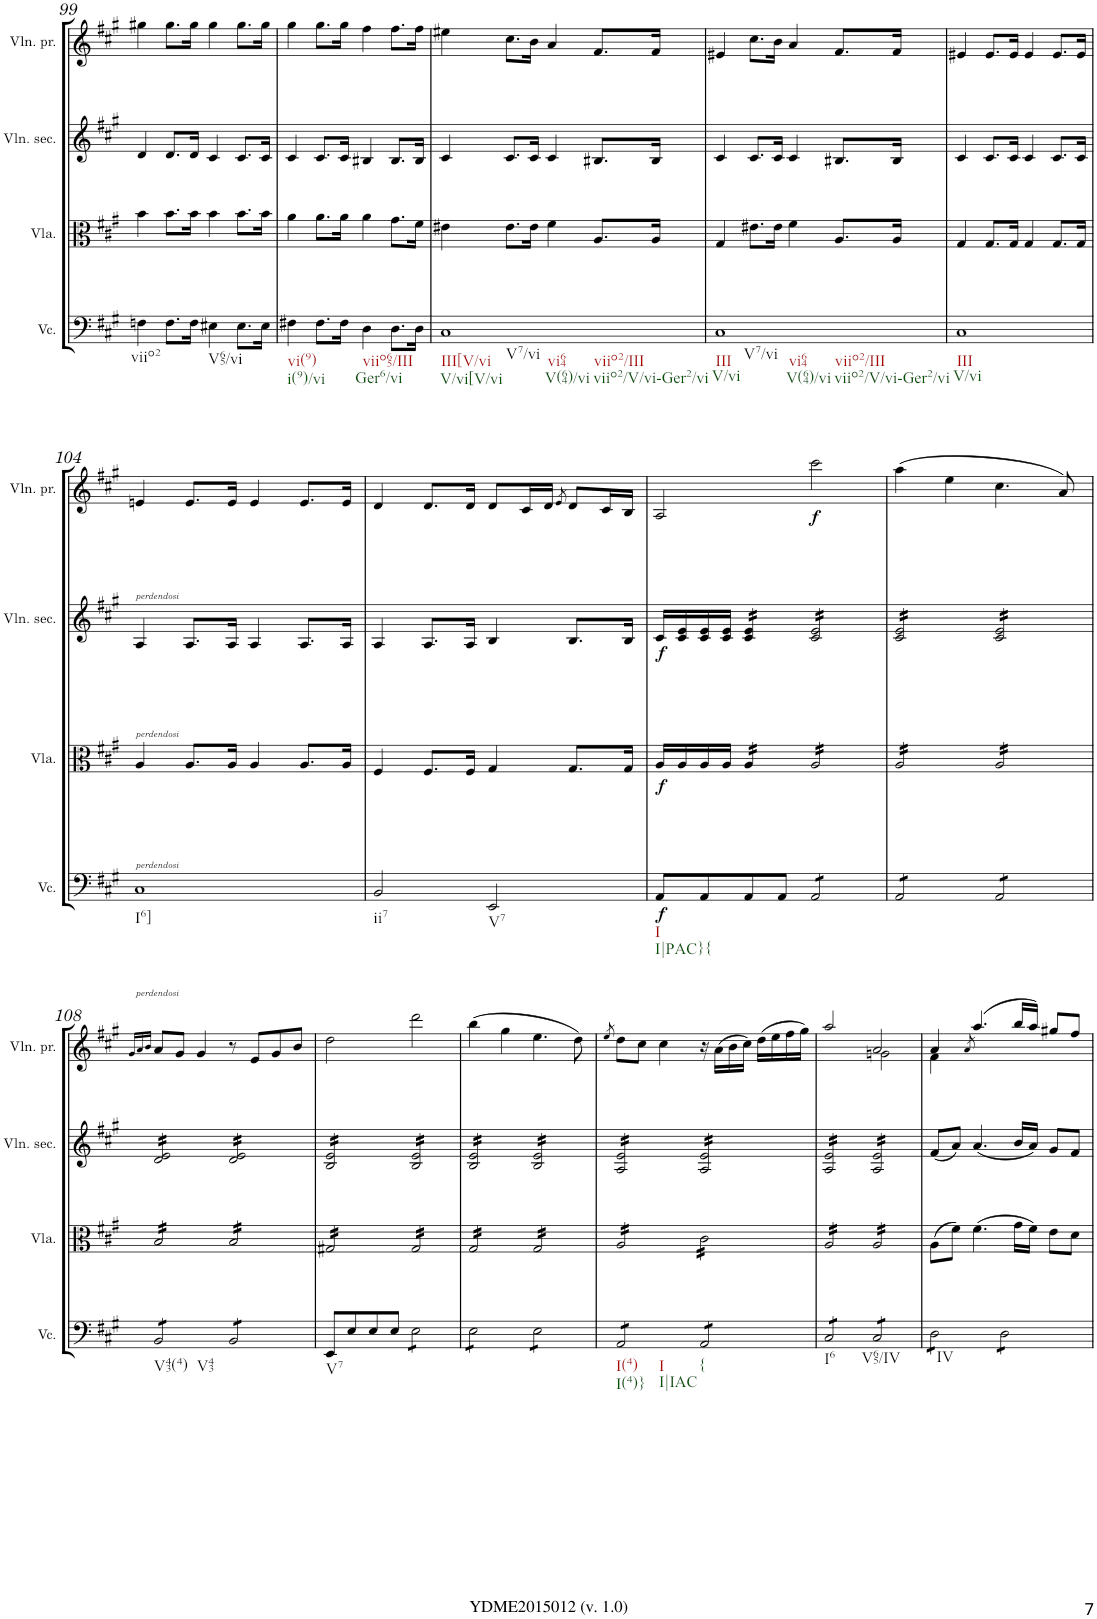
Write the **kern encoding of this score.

**kern	**dynam	**kern	**dynam	**kern	**dynam	**kern	**dynam
*part4	*part4	*part3	*part3	*part2	*part2	*part1	*part1
*staff4	*staff4	*staff3	*staff3	*staff2	*staff2	*staff1	*staff1
*I"Violoncelle	*	*I"Viola	*	*I"Violino secondo	*	*I"Violino primo	*
*I'Vc.	*	*I'Vla.	*	*I'Vln. sec.	*	*I'Vln. pr.	*
!!LO:PB:g=z
*clefF4	*	*clefC3	*	*clefG2	*	*clefG2	*
*k[f#c#g#]	*	*k[f#c#g#]	*	*k[f#c#g#]	*	*k[f#c#g#]	*
*A:	*	*A:	*	*A:	*	*A:	*
*M4/4	*	*M4/4	*	*M4/4	*	*M4/4	*
*met(c)	*	*met(c)	*	*met(c)	*	*met(c)	*
=99	=99	=99	=99	=99	=99	=99	=99
!LO:TX:b:t=viio2	!	!	!	!	!	!	!
4Fn\	.	4b\	.	4d/	.	4gg#X\	.
8.F\L	.	8.b\L	.	8.d/L	.	8.gg#\L	.
16F\Jk	.	16b\Jk	.	16d/Jk	.	16gg#\Jk	.
!LO:TX:b:t=V65/vi	!	!	!	!	!	!	!
4E#X\	.	4b\	.	4c#/	.	4gg#\	.
8.E#\L	.	8.b\L	.	8.c#/L	.	8.gg#\L	.
16E#\Jk	.	16b\Jk	.	16c#/Jk	.	16gg#\Jk	.
=100	=100	=100	=100	=100	=100	=100	=100
!LO:TX:b:t=vi(9)	!	!	!	!	!	!	!
!LO:TX:b:t=i(9)/vi	!	!	!	!	!	!	!
4F#X\	.	4a\	.	4c#/	.	4gg#\	.
8.F#\L	.	8.a\L	.	8.c#/L	.	8.gg#\L	.
16F#\Jk	.	16a\Jk	.	16c#/Jk	.	16gg#\Jk	.
!LO:TX:b:t=viio65/III	!	!	!	!	!	!	!
!LO:TX:b:t=Ger6/vi	!	!	!	!	!	!	!
4D\	.	4a\	.	4B#X/	.	4ff#\	.
8.D\L	.	8.g#\L	.	8.B#/L	.	8.ff#\L	.
16D\Jk	.	16f#\Jk	.	16B#/Jk	.	16ff#\Jk	.
=101	=101	=101	=101	=101	=101	=101	=101
!LO:TX:b:t=III[V/vi	!	!	!	!	!	!	!
!LO:TX:b:t=V/vi[V/vi	!	!	!	!	!	!	!
!LO:TX:b:t=V7/vi	!	!	!	!	!	!	!
!LO:TX:b:t=vi64	!	!	!	!	!	!	!
!LO:TX:b:t=V(64)/vi	!	!	!	!	!	!	!
!LO:TX:b:t=viio2/III	!	!	!	!	!	!	!
!LO:TX:b:t=viio2/V/vi-Ger2/vi	!	!	!	!	!	!	!
1C#	.	4e#X\	.	4c#/	.	4ee#X\	.
.	.	8.e#\L	.	8.c#/L	.	8.cc#\L	.
.	.	16e#\Jk	.	16c#/Jk	.	16b\Jk	.
.	.	4f#\	.	4c#/	.	4a/	.
.	.	8.A/L	.	8.B#X/L	.	8.f#/L	.
.	.	16A/Jk	.	16B#/Jk	.	16f#/Jk	.
=102	=102	=102	=102	=102	=102	=102	=102
!LO:TX:b:t=III	!	!	!	!	!	!	!
!LO:TX:b:t=V/vi	!	!	!	!	!	!	!
!LO:TX:b:t=V7/vi	!	!	!	!	!	!	!
!LO:TX:b:t=vi64	!	!	!	!	!	!	!
!LO:TX:b:t=V(64)/vi	!	!	!	!	!	!	!
!LO:TX:b:t=viio2/III	!	!	!	!	!	!	!
!LO:TX:b:t=viio2/V/vi-Ger2/vi	!	!	!	!	!	!	!
1C#	.	4G#/	.	4c#/	.	4e#X/	.
.	.	8.e#X\L	.	8.c#/L	.	8.cc#\L	.
.	.	16e#\Jk	.	16c#/Jk	.	16b\Jk	.
.	.	4f#\	.	4c#/	.	4a/	.
.	.	8.A/L	.	8.B#X/L	.	8.f#/L	.
.	.	16A/Jk	.	16B#/Jk	.	16f#/Jk	.
=103	=103	=103	=103	=103	=103	=103	=103
!LO:TX:b:t=III	!	!	!	!	!	!	!
!LO:TX:b:t=V/vi	!	!	!	!	!	!	!
1C#	.	4G#/	.	4c#/	.	4e#X/	.
.	.	8.G#/L	.	8.c#/L	.	8.e#/L	.
.	.	16G#/Jk	.	16c#/Jk	.	16e#/Jk	.
.	.	4G#/	.	4c#/	.	4e#/	.
.	.	8.G#/L	.	8.c#/L	.	8.e#/L	.
.	.	16G#/Jk	.	16c#/Jk	.	16e#/Jk	.
!!LO:LB:g=z
=104	=104	=104	=104	=104	=104	=104	=104
!	!	!	!	!	!	!LO:TX:b:i:t=perdendosi	!
!	!	!	!	!LO:TX:b:i:t=perdendosi	!	!	!
!	!	!LO:TX:b:i:t=perdendosi	!	!	!	!	!
!LO:TX:b:i:t=perdendosi	!	!	!	!	!	!	!
!LO:TX:b:t=I6]	!	!	!	!	!	!	!
1C#	.	4A/	.	4A/	.	4en/	.
.	.	8.A/L	.	8.A/L	.	8.e/L	.
.	.	16A/Jk	.	16A/Jk	.	16e/Jk	.
.	.	4A/	.	4A/	.	4e/	.
.	.	8.A/L	.	8.A/L	.	8.e/L	.
.	.	16A/Jk	.	16A/Jk	.	16e/Jk	.
=105	=105	=105	=105	=105	=105	=105	=105
!LO:TX:b:t=ii7	!	!	!	!	!	!	!
2BB/	.	4F#/	.	4A/	.	4d/	.
.	.	8.F#/L	.	8.A/L	.	8.d/L	.
.	.	16F#/Jk	.	16A/Jk	.	16d/Jk	.
!LO:TX:b:t=V7	!	!	!	!	!	!	!
2EE/	.	4G#/	.	4B/	.	8d/L	.
.	.	.	.	.	.	16c#/L	.
.	.	.	.	.	.	16d/JJ	.
.	.	.	.	.	.	8qe/	.
.	.	8.G#/L	.	8.B/L	.	8d/L	.
.	.	.	.	.	.	16c#/L	.
.	.	16G#/Jk	.	16B/Jk	.	16B/JJ	.
=106	=106	=106	=106	=106	=106	=106	=106
!LO:TX:b:t=I	!	!	!	!	!	!	!
!LO:TX:b:t=I|PAC}{	!	!	!	!	!	!	!
!	!LO:DY:b	!	!LO:DY:b	!	!LO:DY:b	!	!
8AA/L	f	16A/LL	f	16c#/LL	f	2A/	.
.	.	16A/	.	16c#/ 16e/	.	.	.
8AA/	.	16A/	.	16c#/ 16e/	.	.	.
.	.	16A/JJ	.	16c#/ 16e/JJ	.	.	.
*	*	*tremolo	*	*	*	*	*
*	*	*	*	*tremolo	*	*	*
8AA/	.	16A/LL	.	16c#/ 16e/LL	.	.	.
.	.	16A/	.	16c#/ 16e/	.	.	.
8AA/J	.	16A/	.	16c#/ 16e/	.	.	.
.	.	16A/JJ	.	16c#/ 16e/JJ	.	.	.
!	!	!	!	!	!	!	!LO:DY:b
*tremolo	*	*	*	*	*	*	*
8AA/L	.	16A/LL	.	16c#/ 16e/LL	.	2ccc#\	f
.	.	16A/	.	16c#/ 16e/	.	.	.
8AA/	.	16A/	.	16c#/ 16e/	.	.	.
.	.	16A/	.	16c#/ 16e/	.	.	.
8AA/	.	16A/	.	16c#/ 16e/	.	.	.
.	.	16A/	.	16c#/ 16e/	.	.	.
8AA/J	.	16A/	.	16c#/ 16e/	.	.	.
.	.	16A/JJ	.	16c#/ 16e/JJ	.	.	.
=107	=107	=107	=107	=107	=107	=107	=107
8AA/L	.	16A/LL	.	16c#/ 16e/LL	.	(>4aa\	.
.	.	16A/	.	16c#/ 16e/	.	.	.
8AA/	.	16A/	.	16c#/ 16e/	.	.	.
.	.	16A/	.	16c#/ 16e/	.	.	.
8AA/	.	16A/	.	16c#/ 16e/	.	4ee\	.
.	.	16A/	.	16c#/ 16e/	.	.	.
8AA/J	.	16A/	.	16c#/ 16e/	.	.	.
.	.	16A/JJ	.	16c#/ 16e/JJ	.	.	.
8AA/L	.	16A/LL	.	16c#/ 16e/LL	.	4.cc#\	.
.	.	16A/	.	16c#/ 16e/	.	.	.
8AA/	.	16A/	.	16c#/ 16e/	.	.	.
.	.	16A/	.	16c#/ 16e/	.	.	.
8AA/	.	16A/	.	16c#/ 16e/	.	.	.
.	.	16A/	.	16c#/ 16e/	.	.	.
8AA/J	.	16A/	.	16c#/ 16e/	.	8a/)	.
.	.	16A/JJ	.	16c#/ 16e/JJ	.	.	.
!!LO:LB:g=z
=108	=108	=108	=108	=108	=108	=108	=108
.	.	.	.	.	.	16qg#/LL	.
.	.	.	.	.	.	16qa/	.
.	.	.	.	.	.	16qb/JJ	.
!LO:TX:b:t=V43(4)	!	!	!	!	!	!	!
!LO:TX:b:t=V43	!	!	!	!	!	!	!
8BB/L	.	16B/LL	.	16d/ 16e/LL	.	8a/L	.
.	.	16B/	.	16d/ 16e/	.	.	.
8BB/	.	16B/	.	16d/ 16e/	.	8g#/J	.
.	.	16B/	.	16d/ 16e/	.	.	.
8BB/	.	16B/	.	16d/ 16e/	.	4g#/	.
.	.	16B/	.	16d/ 16e/	.	.	.
8BB/J	.	16B/	.	16d/ 16e/	.	.	.
.	.	16B/JJ	.	16d/ 16e/JJ	.	.	.
8BB/L	.	16B/LL	.	16d/ 16e/LL	.	8r	.
.	.	16B/	.	16d/ 16e/	.	.	.
8BB/	.	16B/	.	16d/ 16e/	.	8e/L	.
.	.	16B/	.	16d/ 16e/	.	.	.
8BB/	.	16B/	.	16d/ 16e/	.	8g#/	.
.	.	16B/	.	16d/ 16e/	.	.	.
8BB/J	.	16B/	.	16d/ 16e/	.	8b/J	.
*Xtremolo	*	*	*	*	*	*	*
.	.	16B/JJ	.	16d/ 16e/JJ	.	.	.
=109	=109	=109	=109	=109	=109	=109	=109
!LO:TX:b:t=V7	!	!	!	!	!	!	!
8EE/L	.	16G#X/LL	.	16B/ 16e/LL	.	2dd\	.
.	.	16G#X/	.	16B/ 16e/	.	.	.
8E/	.	16G#X/	.	16B/ 16e/	.	.	.
.	.	16G#X/	.	16B/ 16e/	.	.	.
8E/	.	16G#X/	.	16B/ 16e/	.	.	.
.	.	16G#X/	.	16B/ 16e/	.	.	.
8E/J	.	16G#X/	.	16B/ 16e/	.	.	.
.	.	16G#X/JJ	.	16B/ 16e/JJ	.	.	.
*tremolo	*	*	*	*	*	*	*
8E\L	.	16G#/LL	.	16B/ 16e/LL	.	2ddd\	.
.	.	16G#/	.	16B/ 16e/	.	.	.
8E\	.	16G#/	.	16B/ 16e/	.	.	.
.	.	16G#/	.	16B/ 16e/	.	.	.
8E\	.	16G#/	.	16B/ 16e/	.	.	.
.	.	16G#/	.	16B/ 16e/	.	.	.
8E\J	.	16G#/	.	16B/ 16e/	.	.	.
.	.	16G#/JJ	.	16B/ 16e/JJ	.	.	.
=110	=110	=110	=110	=110	=110	=110	=110
8E\L	.	16G#/LL	.	16B/ 16e/LL	.	(>4bb\	.
.	.	16G#/	.	16B/ 16e/	.	.	.
8E\	.	16G#/	.	16B/ 16e/	.	.	.
.	.	16G#/	.	16B/ 16e/	.	.	.
8E\	.	16G#/	.	16B/ 16e/	.	4gg#\	.
.	.	16G#/	.	16B/ 16e/	.	.	.
8E\J	.	16G#/	.	16B/ 16e/	.	.	.
.	.	16G#/JJ	.	16B/ 16e/JJ	.	.	.
8E\L	.	16G#/LL	.	16B/ 16e/LL	.	4.ee\	.
.	.	16G#/	.	16B/ 16e/	.	.	.
8E\	.	16G#/	.	16B/ 16e/	.	.	.
.	.	16G#/	.	16B/ 16e/	.	.	.
8E\	.	16G#/	.	16B/ 16e/	.	.	.
.	.	16G#/	.	16B/ 16e/	.	.	.
8E\J	.	16G#/	.	16B/ 16e/	.	8dd\)	.
.	.	16G#/JJ	.	16B/ 16e/JJ	.	.	.
=111	=111	=111	=111	=111	=111	=111	=111
.	.	.	.	.	.	8qee/	.
!LO:TX:b:t=I(4)	!	!	!	!	!	!	!
!LO:TX:b:t=I(4)}	!	!	!	!	!	!	!
!LO:TX:b:t=I	!	!	!	!	!	!	!
!LO:TX:b:t=I|IAC	!	!	!	!	!	!	!
8AA/L	.	16A/LL	.	16A/ 16e/LL	.	8dd\L	.
.	.	16A/	.	16A/ 16e/	.	.	.
8AA/	.	16A/	.	16A/ 16e/	.	8cc#\J	.
.	.	16A/	.	16A/ 16e/	.	.	.
8AA/	.	16A/	.	16A/ 16e/	.	4cc#\	.
.	.	16A/	.	16A/ 16e/	.	.	.
8AA/J	.	16A/	.	16A/ 16e/	.	.	.
.	.	16A/JJ	.	16A/ 16e/JJ	.	.	.
!LO:TX:b:t={	!	!	!	!	!	!	!
8AA/L	.	16c#\LL	.	16A/ 16e/LL	.	16r	.
.	.	16c#\	.	16A/ 16e/	.	(>16a\LL	.
8AA/	.	16c#\	.	16A/ 16e/	.	16b\	.
.	.	16c#\	.	16A/ 16e/	.	16cc#\JJ)	.
8AA/	.	16c#\	.	16A/ 16e/	.	(>16dd\LL	.
.	.	16c#\	.	16A/ 16e/	.	16ee\	.
8AA/J	.	16c#\	.	16A/ 16e/	.	16ff#\	.
.	.	16c#\JJ	.	16A/ 16e/JJ	.	16gg#\JJ)	.
=112	=112	=112	=112	=112	=112	=112	=112
*	*	*	*	*	*	*^	*
!LO:TX:b:t=I6	!	!	!	!	!	!	!	!
8C#/L	.	16A/LL	.	16A/ 16e/LL	.	2aa/	2ryy	.
.	.	16A/	.	16A/ 16e/	.	.	.	.
8C#/	.	16A/	.	16A/ 16e/	.	.	.	.
.	.	16A/	.	16A/ 16e/	.	.	.	.
8C#/	.	16A/	.	16A/ 16e/	.	.	.	.
.	.	16A/	.	16A/ 16e/	.	.	.	.
8C#/J	.	16A/	.	16A/ 16e/	.	.	.	.
.	.	16A/JJ	.	16A/ 16e/JJ	.	.	.	.
!LO:TX:b:t=V65/IV	!	!	!	!	!	!	!	!
8C#/L	.	16A/LL	.	16A/ 16e/LL	.	2a/	2gn\	.
.	.	16A/	.	16A/ 16e/	.	.	.	.
8C#/	.	16A/	.	16A/ 16e/	.	.	.	.
.	.	16A/	.	16A/ 16e/	.	.	.	.
8C#/	.	16A/	.	16A/ 16e/	.	.	.	.
.	.	16A/	.	16A/ 16e/	.	.	.	.
8C#/J	.	16A/	.	16A/ 16e/	.	.	.	.
.	.	16A/JJ	.	16A/ 16e/JJ	.	.	.	.
*	*	*	*	*Xtremolo	*	*	*	*
*	*	*Xtremolo	*	*	*	*	*	*
=113	=113	=113	=113	=113	=113	=113	=113	=113
!LO:TX:b:t=IV	!	!	!	!	!	!	!	!
8D\L	.	(>8A\L	.	(<8f#/L	.	4a/	4f#\	.
8D\	.	8f#\J)	.	8a/J)	.	.	.	.
.	.	.	.	.	.	8qa/	.	.
8D\	.	(>4.f#\	.	(<4.a/	.	(>4.aa/	2.ryy	.
8D\J	.	.	.	.	.	.	.	.
8D\L	.	.	.	.	.	.	.	.
8D\	.	16g#\LL	.	16b/LL	.	16bb/LL	.	.
.	.	16f#\JJ)	.	16a/JJ)	.	16aa/JJ)	.	.
8D\	.	8e\L	.	8g#/L	.	8gg#X/L	.	.
8D\J	.	8d\J	.	8f#/J	.	8ff#/J	.	.
*Xtremolo	*	*	*	*	*	*	*	*
*	*	*	*	*	*	*v	*v	*
=	=	=	=	=	=	=	=
*-	*-	*-	*-	*-	*-	*-	*-
